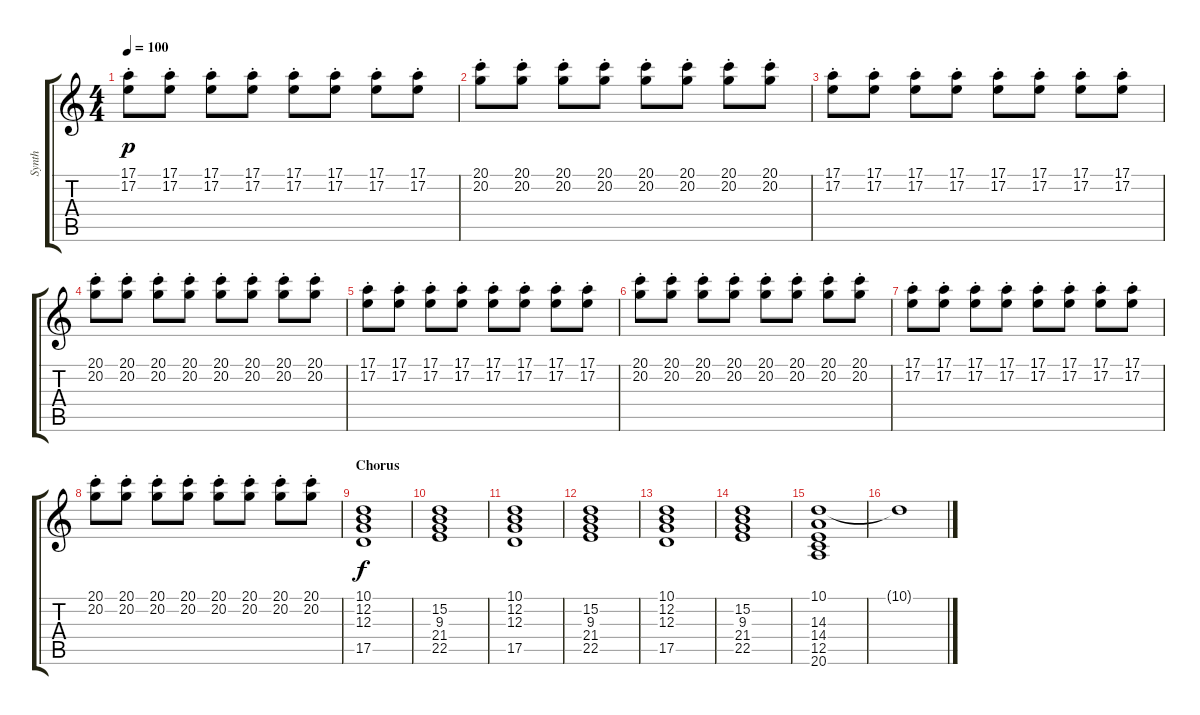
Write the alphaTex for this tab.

\track ("Synth" "Synth") {instrument lead2sawtooth}
\staff {score tabs}
\tuning (E4 B3 G3 D3 A2 E2) {hide}
\ts (4 4)
\tempo 100
\clef g2
\ks c
(17.1{st} 17.2{st}).8{dy p} (17.1{st} 17.2{st}).8 (17.1{st} 17.2{st}).8 (17.1{st} 17.2{st}).8 (17.1{st} 17.2{st}).8 (17.1{st} 17.2{st}).8 (17.1{st} 17.2{st}).8 (17.1{st} 17.2{st}).8 |
(20.1{st} 20.2{st}).8 (20.1{st} 20.2{st}).8 (20.1{st} 20.2{st}).8 (20.1{st} 20.2{st}).8 (20.1{st} 20.2{st}).8 (20.1{st} 20.2{st}).8 (20.1{st} 20.2{st}).8 (20.1{st} 20.2{st}).8 |
(17.1{st} 17.2{st}).8 (17.1{st} 17.2{st}).8 (17.1{st} 17.2{st}).8 (17.1{st} 17.2{st}).8 (17.1{st} 17.2{st}).8 (17.1{st} 17.2{st}).8 (17.1{st} 17.2{st}).8 (17.1{st} 17.2{st}).8 |
(20.1{st} 20.2{st}).8 (20.1{st} 20.2{st}).8 (20.1{st} 20.2{st}).8 (20.1{st} 20.2{st}).8 (20.1{st} 20.2{st}).8 (20.1{st} 20.2{st}).8 (20.1{st} 20.2{st}).8 (20.1{st} 20.2{st}).8 |
(17.1{st} 17.2{st}).8 (17.1{st} 17.2{st}).8 (17.1{st} 17.2{st}).8 (17.1{st} 17.2{st}).8 (17.1{st} 17.2{st}).8 (17.1{st} 17.2{st}).8 (17.1{st} 17.2{st}).8 (17.1{st} 17.2{st}).8 |
(20.1{st} 20.2{st}).8 (20.1{st} 20.2{st}).8 (20.1{st} 20.2{st}).8 (20.1{st} 20.2{st}).8 (20.1{st} 20.2{st}).8 (20.1{st} 20.2{st}).8 (20.1{st} 20.2{st}).8 (20.1{st} 20.2{st}).8 |
(17.1{st} 17.2{st}).8 (17.1{st} 17.2{st}).8 (17.1{st} 17.2{st}).8 (17.1{st} 17.2{st}).8 (17.1{st} 17.2{st}).8 (17.1{st} 17.2{st}).8 (17.1{st} 17.2{st}).8 (17.1{st} 17.2{st}).8 |
(20.1{st} 20.2{st}).8 (20.1{st} 20.2{st}).8 (20.1{st} 20.2{st}).8 (20.1{st} 20.2{st}).8 (20.1{st} 20.2{st}).8 (20.1{st} 20.2{st}).8 (20.1{st} 20.2{st}).8 (20.1{st} 20.2{st}).8 |
\section ("" "Chorus")
(10.1 12.2 12.3 17.5).1{dy f volume 5} |
(15.2 9.3 21.4 22.5).1 |
(10.1 12.2 12.3 17.5).1 |
(15.2 9.3 21.4 22.5).1 |
(10.1 12.2 12.3 17.5).1 |
(15.2 9.3 21.4 22.5).1 |
(10.1 14.3 14.4 12.5 20.6).1 |
10.1{t}.1{volume 0}
